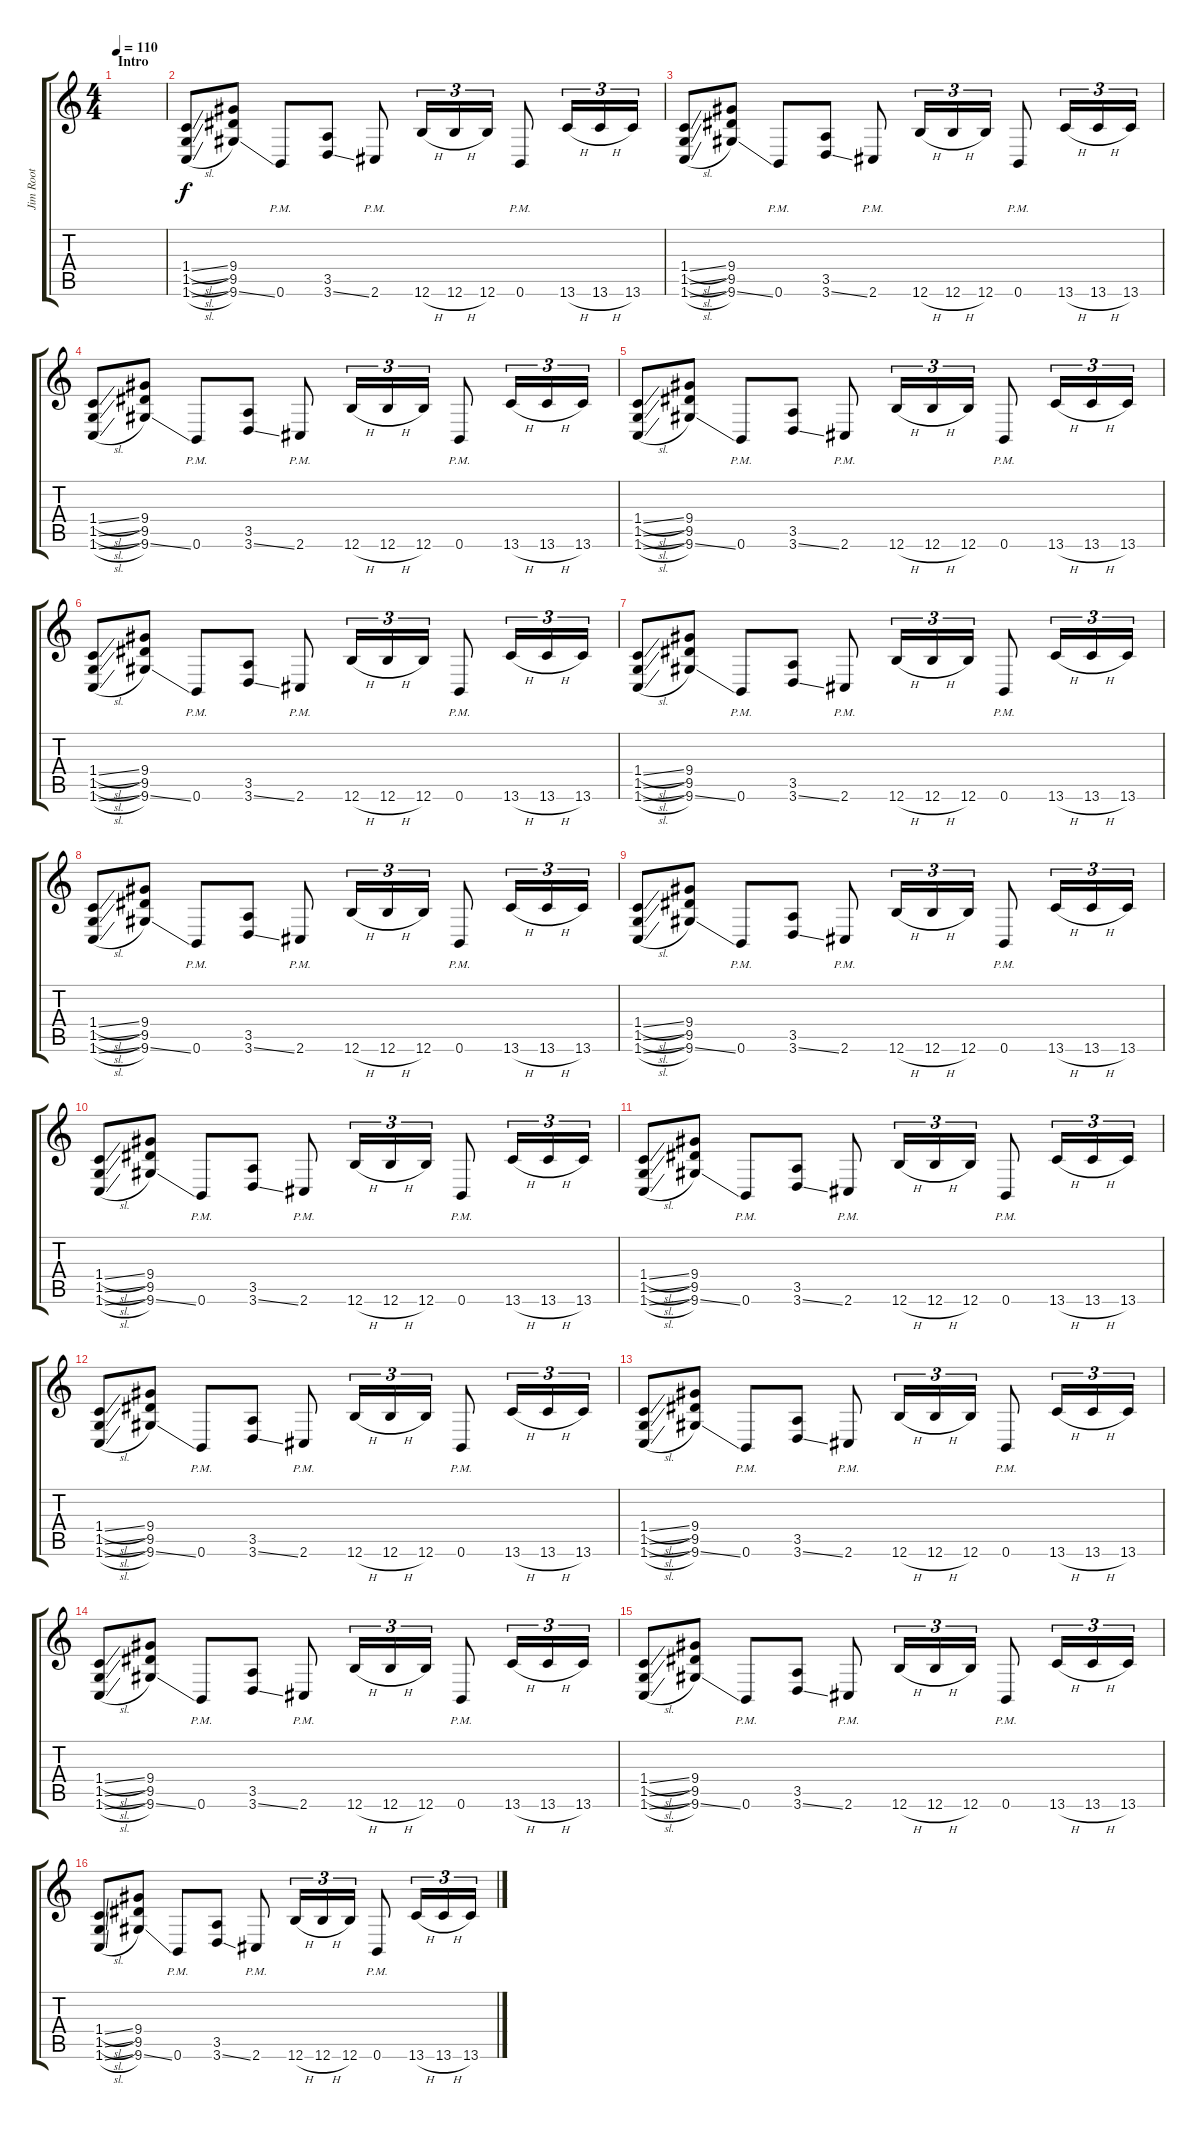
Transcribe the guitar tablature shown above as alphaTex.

\track ("Jim Root" "Jim Root") {instrument distortionguitar}
\staff {score tabs}
\tuning (Db4 Ab3 E3 B2 Gb2 B1) {hide}
\ts (4 4)
\section ("" "Intro")
\tempo 110
\clef g2
\ks c
|
(1.4{sl} 1.5{sl} 1.6{sl}).8 (9.4 9.5 9.6{ss}).8 0.6{pm}.8 (3.5 3.6{ss}).8 2.6{pm}.8 12.6{h}.16{tu (3 2)} 12.6{h}.16{tu (3 2)} 12.6.16{tu (3 2)} 0.6{pm}.8 13.6{h}.16{tu (3 2)} 13.6{h}.16{tu (3 2)} 13.6.16{tu (3 2)} |
(1.4{sl} 1.5{sl} 1.6{sl}).8 (9.4 9.5 9.6{ss}).8 0.6{pm}.8 (3.5 3.6{ss}).8 2.6{pm}.8 12.6{h}.16{tu (3 2)} 12.6{h}.16{tu (3 2)} 12.6.16{tu (3 2)} 0.6{pm}.8 13.6{h}.16{tu (3 2)} 13.6{h}.16{tu (3 2)} 13.6.16{tu (3 2)} |
(1.4{sl} 1.5{sl} 1.6{sl}).8 (9.4 9.5 9.6{ss}).8 0.6{pm}.8 (3.5 3.6{ss}).8 2.6{pm}.8 12.6{h}.16{tu (3 2)} 12.6{h}.16{tu (3 2)} 12.6.16{tu (3 2)} 0.6{pm}.8 13.6{h}.16{tu (3 2)} 13.6{h}.16{tu (3 2)} 13.6.16{tu (3 2)} |
(1.4{sl} 1.5{sl} 1.6{sl}).8 (9.4 9.5 9.6{ss}).8 0.6{pm}.8 (3.5 3.6{ss}).8 2.6{pm}.8 12.6{h}.16{tu (3 2)} 12.6{h}.16{tu (3 2)} 12.6.16{tu (3 2)} 0.6{pm}.8 13.6{h}.16{tu (3 2)} 13.6{h}.16{tu (3 2)} 13.6.16{tu (3 2)} |
(1.4{sl} 1.5{sl} 1.6{sl}).8 (9.4 9.5 9.6{ss}).8 0.6{pm}.8 (3.5 3.6{ss}).8 2.6{pm}.8 12.6{h}.16{tu (3 2)} 12.6{h}.16{tu (3 2)} 12.6.16{tu (3 2)} 0.6{pm}.8 13.6{h}.16{tu (3 2)} 13.6{h}.16{tu (3 2)} 13.6.16{tu (3 2)} |
(1.4{sl} 1.5{sl} 1.6{sl}).8 (9.4 9.5 9.6{ss}).8 0.6{pm}.8 (3.5 3.6{ss}).8 2.6{pm}.8 12.6{h}.16{tu (3 2)} 12.6{h}.16{tu (3 2)} 12.6.16{tu (3 2)} 0.6{pm}.8 13.6{h}.16{tu (3 2)} 13.6{h}.16{tu (3 2)} 13.6.16{tu (3 2)} |
(1.4{sl} 1.5{sl} 1.6{sl}).8 (9.4 9.5 9.6{ss}).8 0.6{pm}.8 (3.5 3.6{ss}).8 2.6{pm}.8 12.6{h}.16{tu (3 2)} 12.6{h}.16{tu (3 2)} 12.6.16{tu (3 2)} 0.6{pm}.8 13.6{h}.16{tu (3 2)} 13.6{h}.16{tu (3 2)} 13.6.16{tu (3 2)} |
(1.4{sl} 1.5{sl} 1.6{sl}).8 (9.4 9.5 9.6{ss}).8 0.6{pm}.8 (3.5 3.6{ss}).8 2.6{pm}.8 12.6{h}.16{tu (3 2)} 12.6{h}.16{tu (3 2)} 12.6.16{tu (3 2)} 0.6{pm}.8 13.6{h}.16{tu (3 2)} 13.6{h}.16{tu (3 2)} 13.6.16{tu (3 2)} |
(1.4{sl} 1.5{sl} 1.6{sl}).8 (9.4 9.5 9.6{ss}).8 0.6{pm}.8 (3.5 3.6{ss}).8 2.6{pm}.8 12.6{h}.16{tu (3 2)} 12.6{h}.16{tu (3 2)} 12.6.16{tu (3 2)} 0.6{pm}.8 13.6{h}.16{tu (3 2)} 13.6{h}.16{tu (3 2)} 13.6.16{tu (3 2)} |
(1.4{sl} 1.5{sl} 1.6{sl}).8 (9.4 9.5 9.6{ss}).8 0.6{pm}.8 (3.5 3.6{ss}).8 2.6{pm}.8 12.6{h}.16{tu (3 2)} 12.6{h}.16{tu (3 2)} 12.6.16{tu (3 2)} 0.6{pm}.8 13.6{h}.16{tu (3 2)} 13.6{h}.16{tu (3 2)} 13.6.16{tu (3 2)} |
(1.4{sl} 1.5{sl} 1.6{sl}).8 (9.4 9.5 9.6{ss}).8 0.6{pm}.8 (3.5 3.6{ss}).8 2.6{pm}.8 12.6{h}.16{tu (3 2)} 12.6{h}.16{tu (3 2)} 12.6.16{tu (3 2)} 0.6{pm}.8 13.6{h}.16{tu (3 2)} 13.6{h}.16{tu (3 2)} 13.6.16{tu (3 2)} |
(1.4{sl} 1.5{sl} 1.6{sl}).8 (9.4 9.5 9.6{ss}).8 0.6{pm}.8 (3.5 3.6{ss}).8 2.6{pm}.8 12.6{h}.16{tu (3 2)} 12.6{h}.16{tu (3 2)} 12.6.16{tu (3 2)} 0.6{pm}.8 13.6{h}.16{tu (3 2)} 13.6{h}.16{tu (3 2)} 13.6.16{tu (3 2)} |
(1.4{sl} 1.5{sl} 1.6{sl}).8 (9.4 9.5 9.6{ss}).8 0.6{pm}.8 (3.5 3.6{ss}).8 2.6{pm}.8 12.6{h}.16{tu (3 2)} 12.6{h}.16{tu (3 2)} 12.6.16{tu (3 2)} 0.6{pm}.8 13.6{h}.16{tu (3 2)} 13.6{h}.16{tu (3 2)} 13.6.16{tu (3 2)} |
(1.4{sl} 1.5{sl} 1.6{sl}).8 (9.4 9.5 9.6{ss}).8 0.6{pm}.8 (3.5 3.6{ss}).8 2.6{pm}.8 12.6{h}.16{tu (3 2)} 12.6{h}.16{tu (3 2)} 12.6.16{tu (3 2)} 0.6{pm}.8 13.6{h}.16{tu (3 2)} 13.6{h}.16{tu (3 2)} 13.6.16{tu (3 2)} |
(1.4{sl} 1.5{sl} 1.6{sl}).8 (9.4 9.5 9.6{ss}).8 0.6{pm}.8 (3.5 3.6{ss}).8 2.6{pm}.8 12.6{h}.16{tu (3 2)} 12.6{h}.16{tu (3 2)} 12.6.16{tu (3 2)} 0.6{pm}.8 13.6{h}.16{tu (3 2)} 13.6{h}.16{tu (3 2)} 13.6.16{tu (3 2)}
